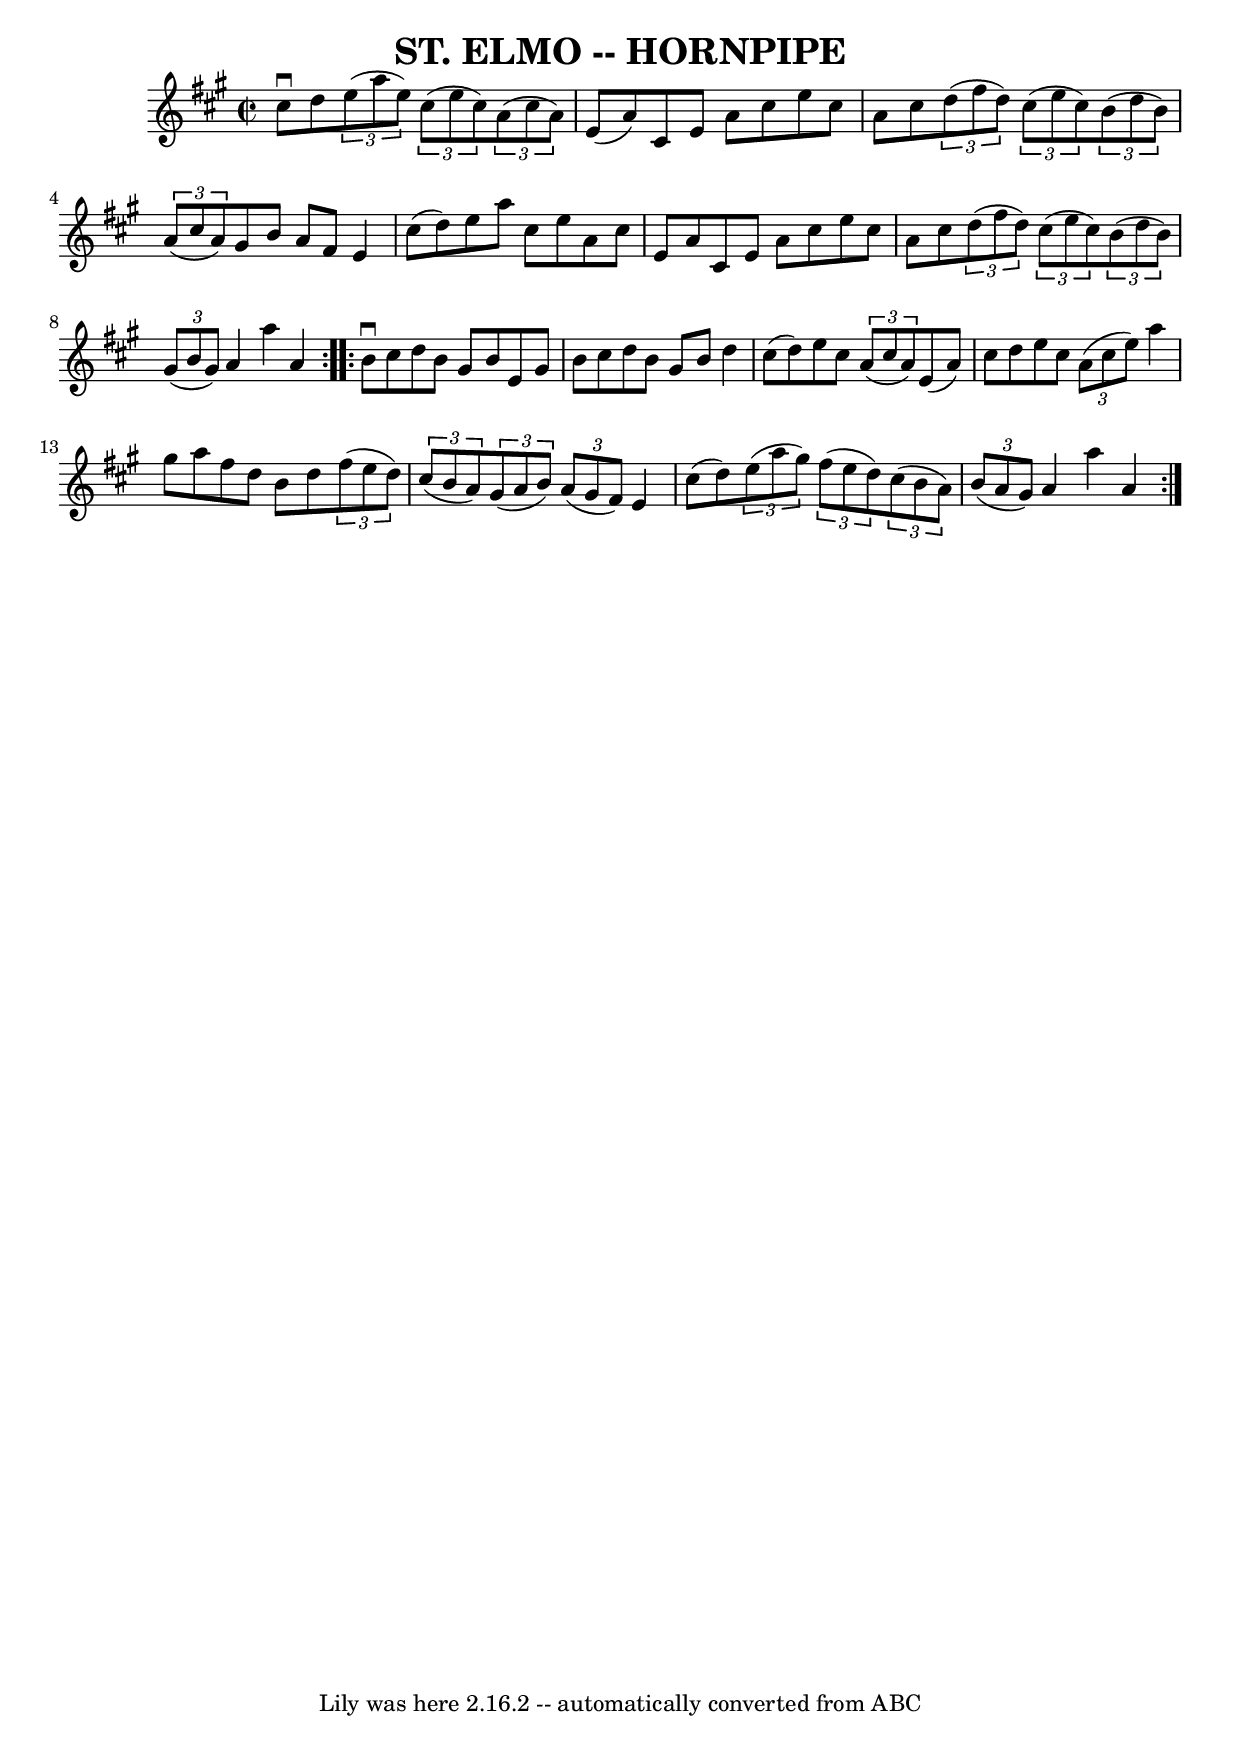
\version "2.16.2"
\include "Mammoth.ily"
\header {
  %% book = "Ryan's Mammoth Collection of Fiddle Tunes"
  crossRefNumber = "1"
  footnotes = ""
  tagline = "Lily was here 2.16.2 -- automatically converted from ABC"
  title = "ST. ELMO -- HORNPIPE"

}
voicedefault =  {



  \repeat volta 2 {

    \override Staff.TimeSignature #'style = #'C
    \time 2/2 
    \key a \major
 cis''8^\downbow d''8        |
    
    \times 2/3 { e''8 (a''8 e''8) 
	       }   \times 2/3 { cis''8 (e''8    
				cis''8) 
			      }   \times 2/3 { a'8 (cis''8 a'8) 
					     } e'8 (a'8)   
    |
    cis'8 e'8 a'8 cis''8 e''8 cis''8 a'8 cis''8    
    |
    \times 2/3 { d''8 (fis''8 d''8) 
	       }   \times 2/3 { cis''8 
				(e''8 cis''8) 
			      }   \times 2/3 { b'8 (d''8 b'8) 
					     }   
    \times 2/3 { a'8 (cis''8 a'8) 
	       }   |
    gis'8 b'8 a'8    
    fis'8 e'4 cis''8 (d''8)   |
    |
    e''8 a''8    
    cis''8 e''8 a'8 cis''8 e'8 a'8    |
    cis'8 e'8 a'8 
    cis''8 e''8 cis''8 a'8 cis''8    |
    \times 2/3 { d''8 
		 (fis''8 d''8) 
	       }   \times 2/3 { cis''8 (e''8 cis''8) 
			      }   
    \times 2/3 { b'8 (d''8 b'8) 
	       }   \times 2/3 { gis'8 (b'8    
				gis'8) 
			      }   |
    a'4 a''4 a'4    
  }     
  \repeat volta 2 {
    b'8 
    ^\downbow cis''8        |
    d''8 b'8 gis'8 b'8 e'8    
    gis'8 b'8 cis''8    |
    d''8 b'8 gis'8 b'8 d''4    
    cis''8 (d''8)   |
    e''8 cis''8    \times 2/3 { a'8 (
				cis''8 a'8) 
			      } e'8 (a'8) cis''8 d''8    |
    e''8    
    cis''8    \times 2/3 { a'8 (cis''8 e''8) 
			 } a''4 gis''8 a''8  
    |
    |
    fis''8 d''8 b'8 d''8    \times 2/3 {   
      fis''8 (e''8 d''8) 
    }   \times 2/3 { cis''8 (b'8 a'8) 
		   }   
    |
    \times 2/3 { gis'8 (a'8 b'8) 
	       }   \times 2/3 { a'8 (
				gis'8 fis'8) 
			      } e'4 cis''8 (d''8)   |
    \times 2/3 {   
      e''8 (a''8 gis''8) 
    }   \times 2/3 { fis''8 (e''8 d''8) 
		   }   
    \times 2/3 { cis''8 (b'8 a'8) 
	       }   \times 2/3 { b'8 (a'8    
				gis'8) 
			      }   |
    a'4 a''4 a'4    
  }   

}

\score{
  <<

    \context Staff="default"
    {
      \voicedefault 
      
    }

  >>
  \layout {
    
  }
  \midi {
  }

}
